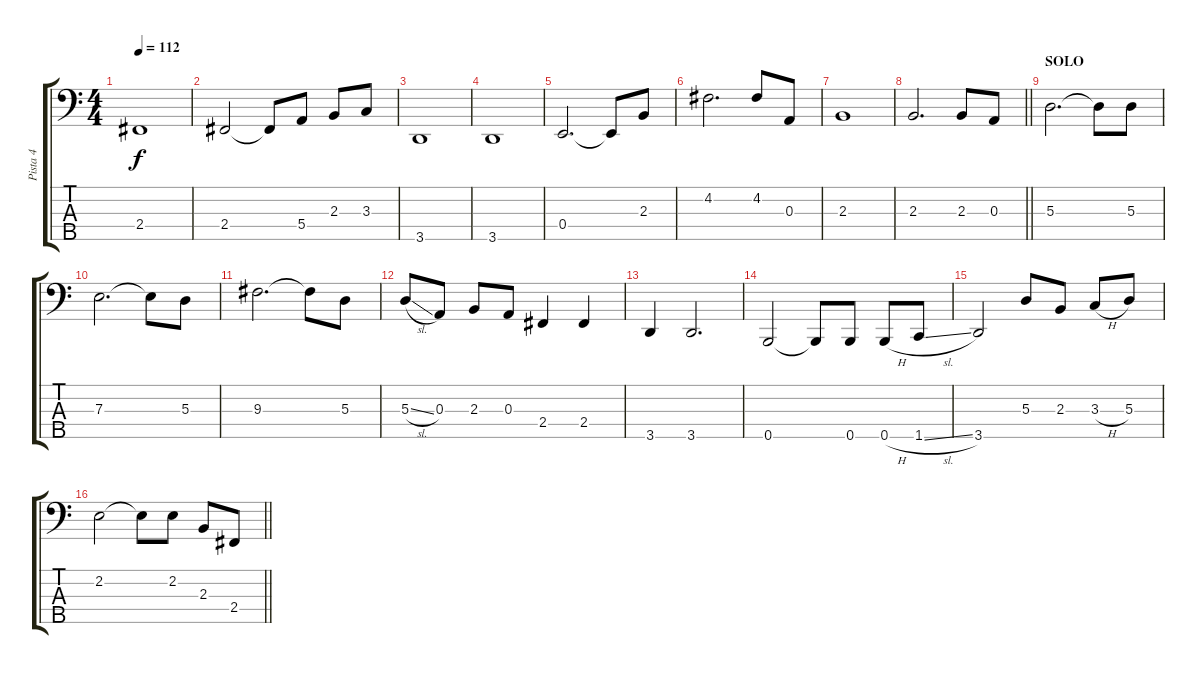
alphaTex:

\track ("Pista 4" "Pista 4") {instrument electricbassfinger}
\staff {score tabs}
\tuning (G2 D2 A1 E1 B0) {hide}
\ts (4 4)
\tempo 112
\clef f4
\ks c
2.4.1{dy f} |
2.4.2 2.4{t}.8 5.4.8 2.3.8 3.3.8 |
3.5.1 |
3.5.1 |
0.4.2{d} 0.4{t}.8 2.3.8 |
4.2.2{d} 4.2.8 0.3.8 |
2.3.1 |
\barLineRight lightlight
2.3.2{d} 2.3.8 0.3.8 |
\section ("" "SOLO")
5.3.2{d} 5.3{t}.8 5.3.8 |
7.3.2{d} 7.3{t}.8 5.3.8 |
9.3.2{d} 9.3{t}.8 5.3.8 |
5.3{sl}.8 0.3.8 2.3.8 0.3.8 2.4.4 2.4.4 |
3.5.4 3.5.2{d} |
0.5.2 0.5{t}.8 0.5.8 0.5{h}.8 1.5{sl}.8 |
3.5.2 5.3.8 2.3.8 3.3{h}.8 5.3.8 |
\barLineRight lightlight
2.2.2 2.2{t}.8 2.2.8 2.3.8 2.4.8
